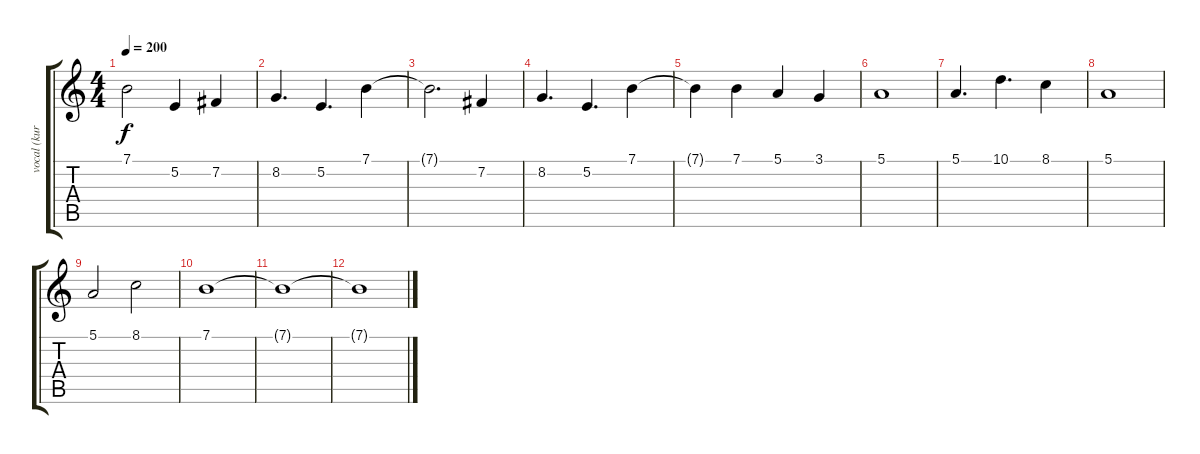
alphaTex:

\track ("vocal (kuroneko)" "vocal (kur") {instrument flute}
\staff {score tabs}
\tuning (E4 B3 G3 D3 A2 E2) {hide}
\ts (4 4)
\tempo 200
\clef g2
\ks c
7.1{t}.2{dy f} 5.2.4 7.2.4 |
8.2.4{d} 5.2.4{d} 7.1.4 |
7.1{t}.2{d} 7.2.4 |
8.2.4{d} 5.2.4{d} 7.1.4 |
7.1{t}.4 7.1.4 5.1.4 3.1.4 |
5.1.1 |
5.1.4{d} 10.1.4{d} 8.1.4 |
5.1.1 |
5.1.2 8.1.2 |
7.1.1 |
7.1{t}.1 |
7.1{t}.1
